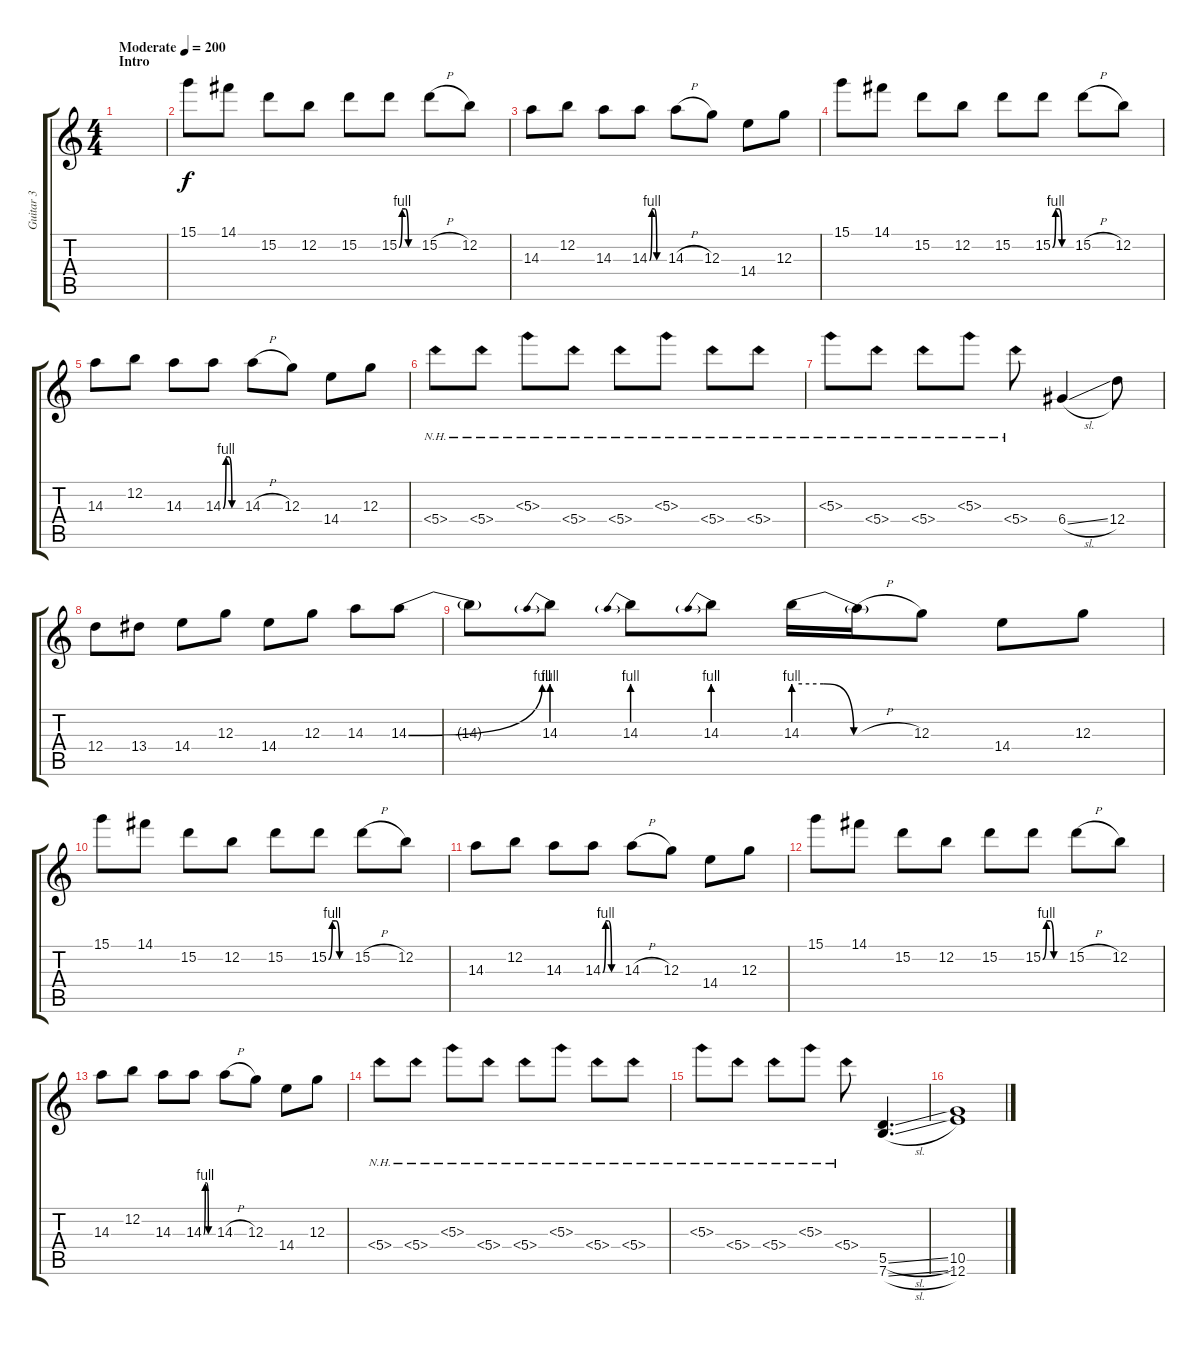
\track ("Guitar 3" "Guitar 3") {instrument overdrivenguitar}
\staff {score tabs}
\tuning (E4 B3 G3 D3 A2 E2) {hide}
\ts (4 4)
\section ("" "Intro")
\tempo (200 "Moderate")
\clef g2
\ks c
|
15.1.8 14.1.8 15.2.8 12.2.8 15.2.8 15.2{be (custom 0 0 10 4 20 4 30 0 60 0)}.8 15.2{h}.8 12.2.8 |
14.3.8 12.2.8 14.3.8 14.3{be (custom 0 0 10 4 20 4 30 0 60 0)}.8 14.3{h}.8 12.3.8 14.4.8 12.3.8 |
15.1.8 14.1.8 15.2.8 12.2.8 15.2.8 15.2{be (custom 0 0 10 4 20 4 30 0 60 0)}.8 15.2{h}.8 12.2.8 |
14.3.8 12.2.8 14.3.8 14.3{be (custom 0 0 10 4 20 4 30 0 60 0)}.8 14.3{h}.8 12.3.8 14.4.8 12.3.8 |
5.4{nh}.8 5.4{nh}.8 5.3{nh}.8 5.4{nh}.8 5.4{nh}.8 5.3{nh}.8 5.4{nh}.8 5.4{nh}.8 |
5.3{nh}.8 5.4{nh}.8 5.4{nh}.8 5.3{nh}.8 5.4{nh}.8 6.4{sl}.4 12.4.8 |
12.4.8 13.4.8 14.4.8 12.3.8 14.4.8 12.3.8 14.3.8 14.3{be (bend 0 0 60 4)}.8 |
14.3{t}.8 14.3{be (prebend 0 4 60 4)}.8 14.3{be (prebend 0 4 60 4)}.8 14.3{be (prebend 0 4 60 4)}.8 14.3{be (custom 0 4 15 4 30 0 60 0)}.16 14.3{h t}.16 12.3.8 14.4.8 12.3.8 |
15.1.8 14.1.8 15.2.8 12.2.8 15.2.8 15.2{be (custom 0 0 10 4 20 4 30 0 60 0)}.8 15.2{h}.8 12.2.8 |
14.3.8 12.2.8 14.3.8 14.3{be (custom 0 0 10 4 20 4 30 0 60 0)}.8 14.3{h}.8 12.3.8 14.4.8 12.3.8 |
15.1.8 14.1.8 15.2.8 12.2.8 15.2.8 15.2{be (custom 0 0 10 4 20 4 30 0 60 0)}.8 15.2{h}.8 12.2.8 |
14.3.8 12.2.8 14.3.8 14.3{be (custom 0 0 10 4 20 4 30 0 60 0)}.8 14.3{h}.8 12.3.8 14.4.8 12.3.8 |
5.4{nh}.8 5.4{nh}.8 5.3{nh}.8 5.4{nh}.8 5.4{nh}.8 5.3{nh}.8 5.4{nh}.8 5.4{nh}.8 |
5.3{nh}.8 5.4{nh}.8 5.4{nh}.8 5.3{nh}.8 5.4{nh}.8 (5.5{sl} 7.6{sl}).4{d} |
(10.5 12.6).1
